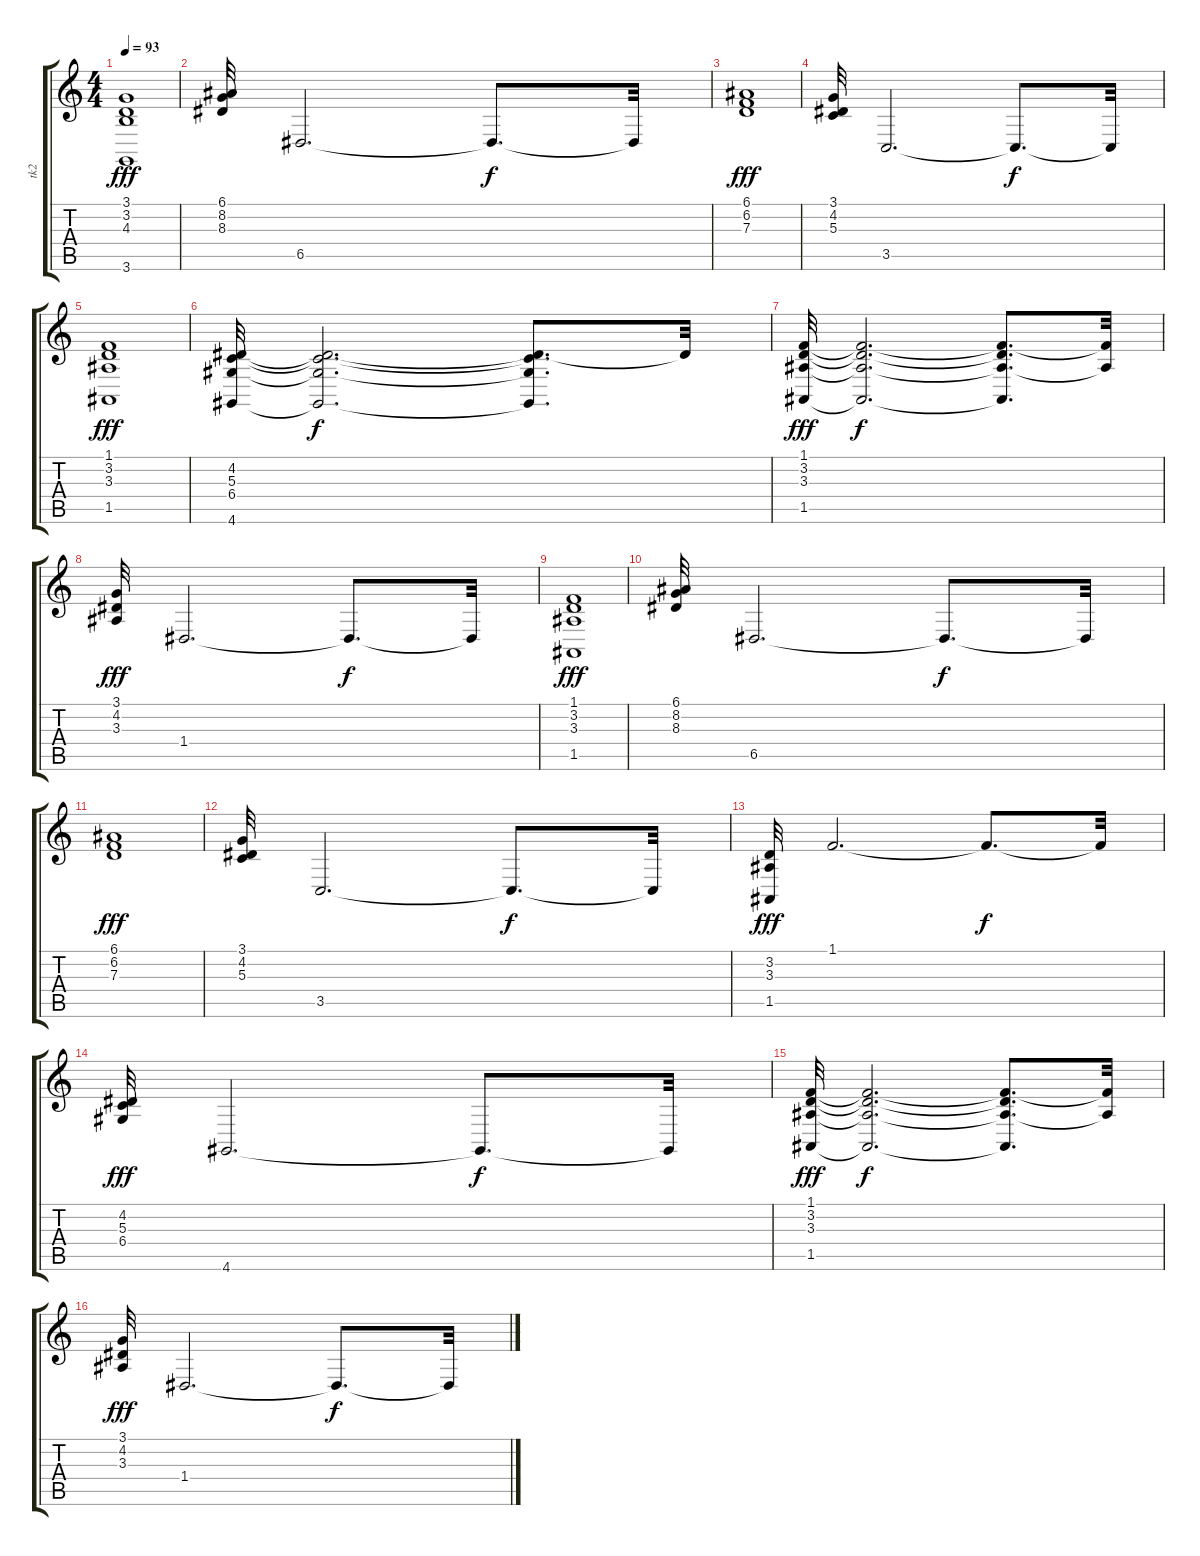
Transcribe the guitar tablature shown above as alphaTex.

\track ("tk2" "tk2") {instrument stringensemble1}
\staff {score tabs}
\tuning (E4 B3 G3 D3 A2 E2) {hide}
\ts (4 4)
\tempo 93
\clef g2
\ks c
(3.1 3.2 4.3 3.6).1{dy fff} |
(6.1 8.2 8.3).32 6.5.2{d} 6.5{t}.8{d dy f} 6.5{t}.32 |
(6.1 6.2 7.3).1{dy fff} |
(3.1 4.2 5.3).32 3.5.2{d} 3.5{t}.8{d dy f} 3.5{t}.32 |
(1.1 3.2 3.3 1.5).1{dy fff} |
(4.2 5.3 6.4 4.6).32 (4.2{t} 5.3{t} 6.4{t} 4.6{t}).2{d dy f} (4.2{t} 5.3{t} 6.4{t} 4.6{t}).8{d} 4.2{t}.32 |
(1.1 3.2 3.3 1.5).32{dy fff} (1.1{t} 3.2{t} 3.3{t} 1.5{t}).2{d dy f} (1.1{t} 3.2{t} 3.3{t} 1.5{t}).8{d} (1.1{t} 3.3{t}).32 |
(3.1 4.2 3.3).32{dy fff} 1.4.2{d} 1.4{t}.8{d dy f} 1.4{t}.32 |
(1.1 3.2 3.3 1.5).1{dy fff} |
(6.1 8.2 8.3).32 6.5.2{d} 6.5{t}.8{d dy f} 6.5{t}.32 |
(6.1 6.2 7.3).1{dy fff} |
(3.1 4.2 5.3).32 3.5.2{d} 3.5{t}.8{d dy f} 3.5{t}.32 |
(3.2 3.3 1.5).32{dy fff} 1.1.2{d} 1.1{t}.8{d dy f} 1.1{t}.32 |
(4.2 5.3 6.4).32{dy fff} 4.6.2{d} 4.6{t}.8{d dy f} 4.6{t}.32 |
(1.1 3.2 3.3 1.5).32{dy fff} (1.1{t} 3.2{t} 3.3{t} 1.5{t}).2{d dy f} (1.1{t} 3.2{t} 3.3{t} 1.5{t}).8{d} (1.1{t} 3.3{t}).32 |
(3.1 4.2 3.3).32{dy fff} 1.4.2{d} 1.4{t}.8{d dy f} 1.4{t}.32
